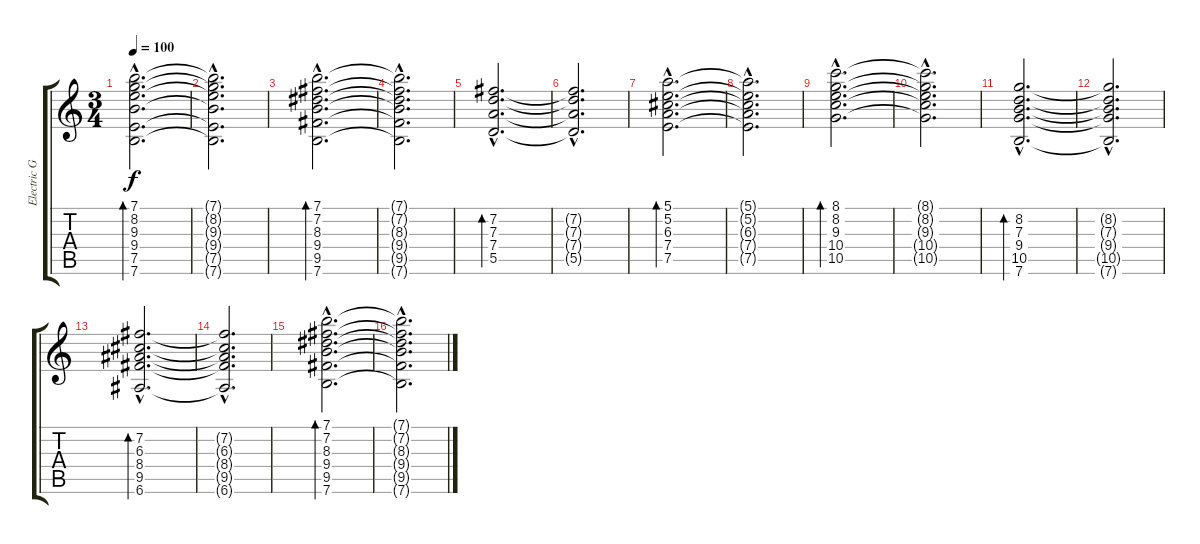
\track ("Electric Guitar (Martin Barre)" "Electric G") {instrument electricguitarjazz}
\staff {score tabs}
\tuning (E4 B3 G3 D3 A2 E2) {hide}
\ts (3 4)
\tempo 100
\clef g2
\ks c
(7.1{hac} 8.2{hac} 9.3{hac} 9.4{hac} 7.5{hac} 7.6{hac}).2{d bd 240 dy f} |
(7.1{hac t} 8.2{hac t} 9.3{hac t} 9.4{hac t} 7.5{hac t} 7.6{hac t}).2{d} |
(7.1{hac} 7.2{hac} 8.3{hac} 9.4{hac} 9.5{hac} 7.6{hac}).2{d bd 240} |
(7.1{hac t} 7.2{hac t} 8.3{hac t} 9.4{hac t} 9.5{hac t} 7.6{hac t}).2{d} |
(7.2{hac} 7.3{hac} 7.4{hac} 5.5{hac}).2{d bd 240} |
(7.2{hac t} 7.3{hac t} 7.4{hac t} 5.5{hac t}).2{d} |
(5.1{hac} 5.2{hac} 6.3{hac} 7.4{hac} 7.5{hac}).2{d bd 240} |
(5.1{hac t} 5.2{hac t} 6.3{hac t} 7.4{hac t} 7.5{hac t}).2{d} |
(8.1{hac} 8.2{hac} 9.3{hac} 10.4{hac} 10.5{hac}).2{d bd 240} |
(8.1{hac t} 8.2{hac t} 9.3{hac t} 10.4{hac t} 10.5{hac t}).2{d} |
(8.2{hac} 7.3{hac} 9.4{hac} 10.5{hac} 7.6{hac}).2{d bd 240} |
(8.2{hac t} 7.3{hac t} 9.4{hac t} 10.5{hac t} 7.6{hac t}).2{d} |
(7.2{hac} 6.3{hac} 8.4{hac} 9.5{hac} 6.6{hac}).2{d bd 240} |
(7.2{hac t} 6.3{hac t} 8.4{hac t} 9.5{hac t} 6.6{hac t}).2{d} |
(7.1{hac} 7.2{hac} 8.3{hac} 9.4{hac} 9.5{hac} 7.6{hac}).2{d bd 240} |
(7.1{hac t} 7.2{hac t} 8.3{hac t} 9.4{hac t} 9.5{hac t} 7.6{hac t}).2{d}
